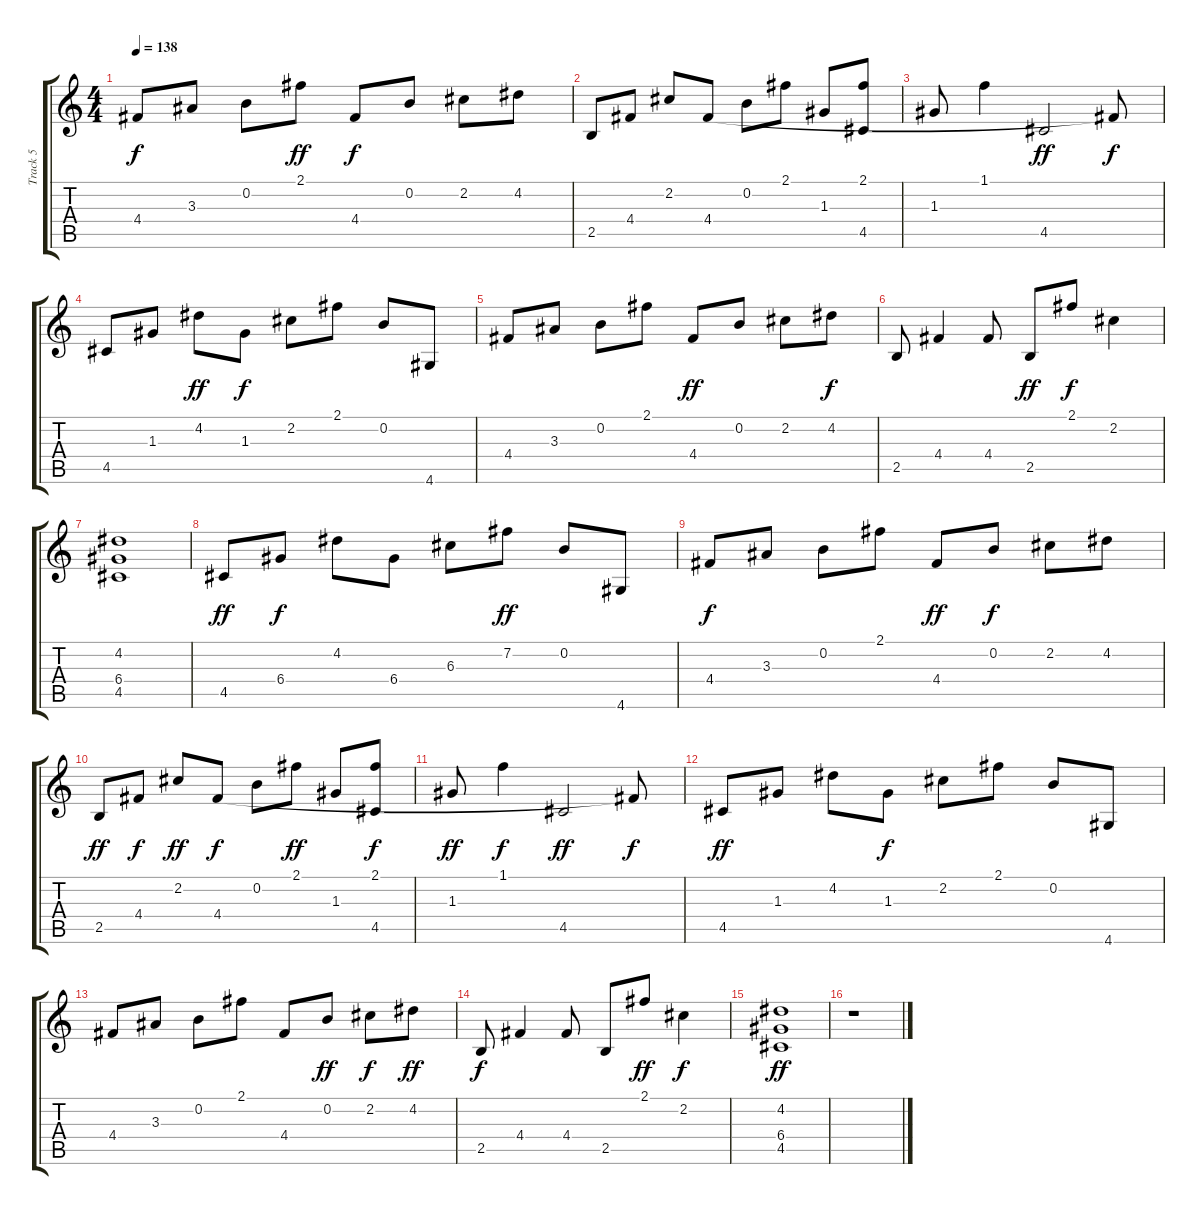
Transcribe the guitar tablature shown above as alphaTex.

\track ("Track 5" "Track 5") {instrument acousticguitarsteel}
\staff {score tabs}
\tuning (E4 B3 G3 D3 A2 E2) {hide}
\ts (4 4)
\tempo 138
\clef g2
\ks c
4.4.8{dy f} 3.3.8 0.2.8 2.1.8{dy ff} 4.4.8{dy f} 0.2.8 2.2.8 4.2.8 |
2.5.8 4.4.8 2.2.8 4.4.8 0.2.8 2.1.8 1.3.8 (2.1 4.5).8 |
1.3.8 1.1.4 4.5.2{dy ff} 4.4{t}.8{dy f} |
4.5.8 1.3.8 4.2.8{dy ff} 1.3.8{dy f} 2.2.8 2.1.8 0.2.8 4.6.8 |
4.4.8 3.3.8 0.2.8 2.1.8 4.4.8{dy ff} 0.2.8 2.2.8 4.2.8{dy f} |
2.5.8 4.4.4 4.4.8 2.5.8{dy ff} 2.1.8{dy f} 2.2.4 |
(4.2 6.4 4.5).1 |
4.5.8{dy ff} 6.4.8{dy f} 4.2.8 6.4.8 6.3.8 7.2.8{dy ff} 0.2.8 4.6.8 |
4.4.8{dy f} 3.3.8 0.2.8 2.1.8 4.4.8{dy ff} 0.2.8{dy f} 2.2.8 4.2.8 |
2.5.8{dy ff} 4.4.8{dy f} 2.2.8{dy ff} 4.4.8{dy f} 0.2.8 2.1.8{dy ff} 1.3.8 (2.1 4.5).8{dy f} |
1.3.8{dy ff} 1.1.4{dy f} 4.5.2{dy ff} 4.4{t}.8{dy f} |
4.5.8{dy ff} 1.3.8 4.2.8 1.3.8{dy f} 2.2.8 2.1.8 0.2.8 4.6.8 |
4.4.8 3.3.8 0.2.8 2.1.8 4.4.8 0.2.8{dy ff} 2.2.8{dy f} 4.2.8{dy ff} |
2.5.8{dy f} 4.4.4 4.4.8 2.5.8 2.1.8{dy ff} 2.2.4{dy f} |
(4.2 6.4 4.5).1{dy ff} |
r.1
